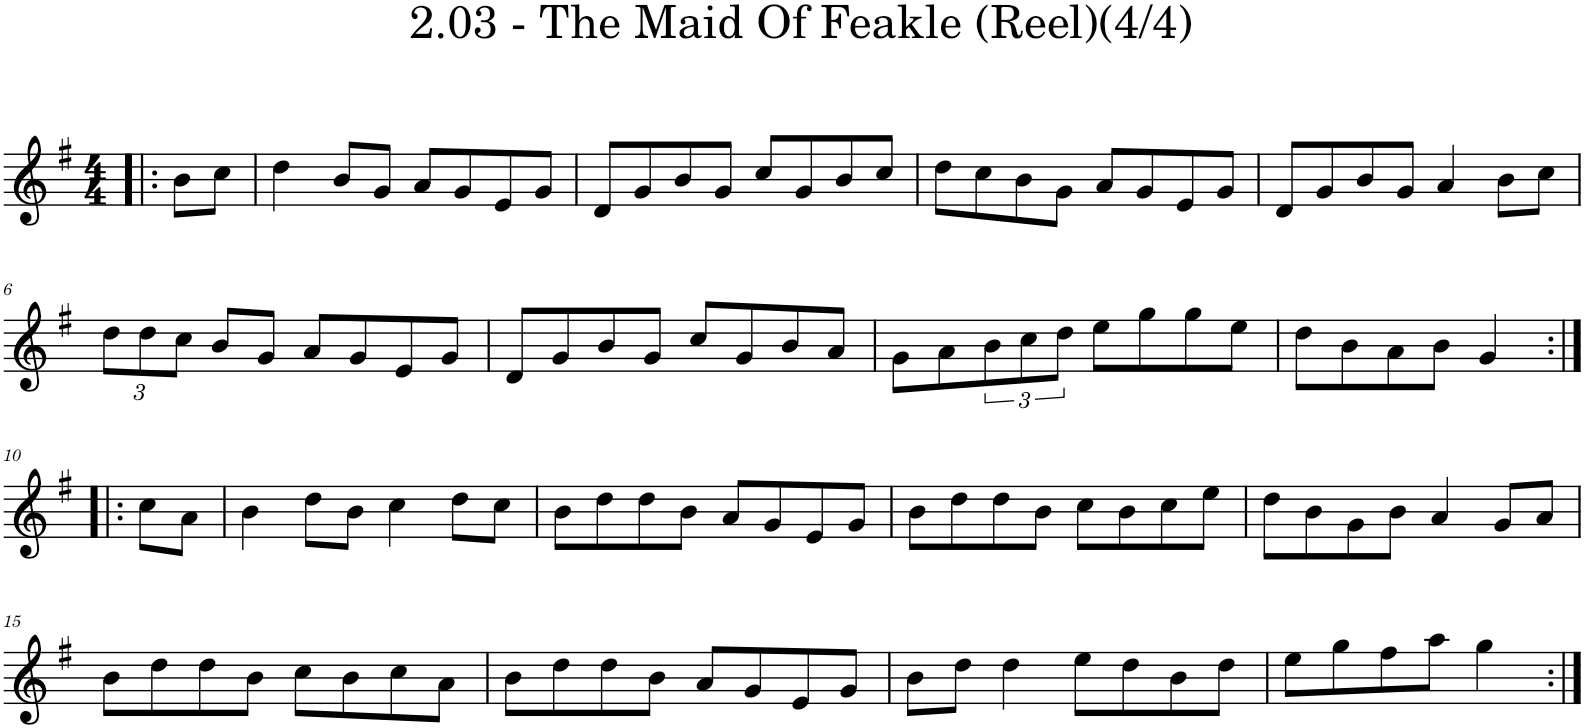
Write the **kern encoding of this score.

**kern
*part1
*staff1
*I"Piano
*I'Pno
*clefG2
*k[f#]
*G:
*M4/4
=1!|:
8b\L
8cc\J
=2
4dd\
8b/L
8g/J
8a/L
8g/
8e/
8g/J
=3
8d/L
8g/
8b/
8g/J
8cc/L
8g/
8b/
8cc/J
=4
8dd\L
8cc\
8b\
8g\J
8a/L
8g/
8e/
8g/J
=5
8d/L
8g/
8b/
8g/J
4a/
8b\L
8cc\J
!!LO:LB:g=z
=6
*Xbrackettup
12dd\L
12dd\
12cc\J
8b/L
8g/J
8a/L
8g/
8e/
8g/J
=7
8d/L
8g/
8b/
8g/J
8cc/L
8g/
8b/
8a/J
=8
8g\L
8a\
*brackettup
12b\
12cc\
12dd\J
8ee\L
8gg\
8gg\
8ee\J
=9
8dd\L
8b\
8a\
8b\J
4g/
!!LO:LB:g=z
=10:|!|:
8cc\L
8a\J
=11
4b\
8dd\L
8b\J
4cc\
8dd\L
8cc\J
=12
8b\L
8dd\
8dd\
8b\J
8a/L
8g/
8e/
8g/J
=13
8b\L
8dd\
8dd\
8b\J
8cc\L
8b\
8cc\
8ee\J
=14
8dd\L
8b\
8g\
8b\J
4a/
8g/L
8a/J
!!LO:LB:g=z
=15
8b\L
8dd\
8dd\
8b\J
8cc\L
8b\
8cc\
8a\J
=16
8b\L
8dd\
8dd\
8b\J
8a/L
8g/
8e/
8g/J
=17
8b\L
8dd\J
4dd\
8ee\L
8dd\
8b\
8dd\J
=18
8ee\L
8gg\
8ff#\
8aa\J
4gg\
=:|!
*-
